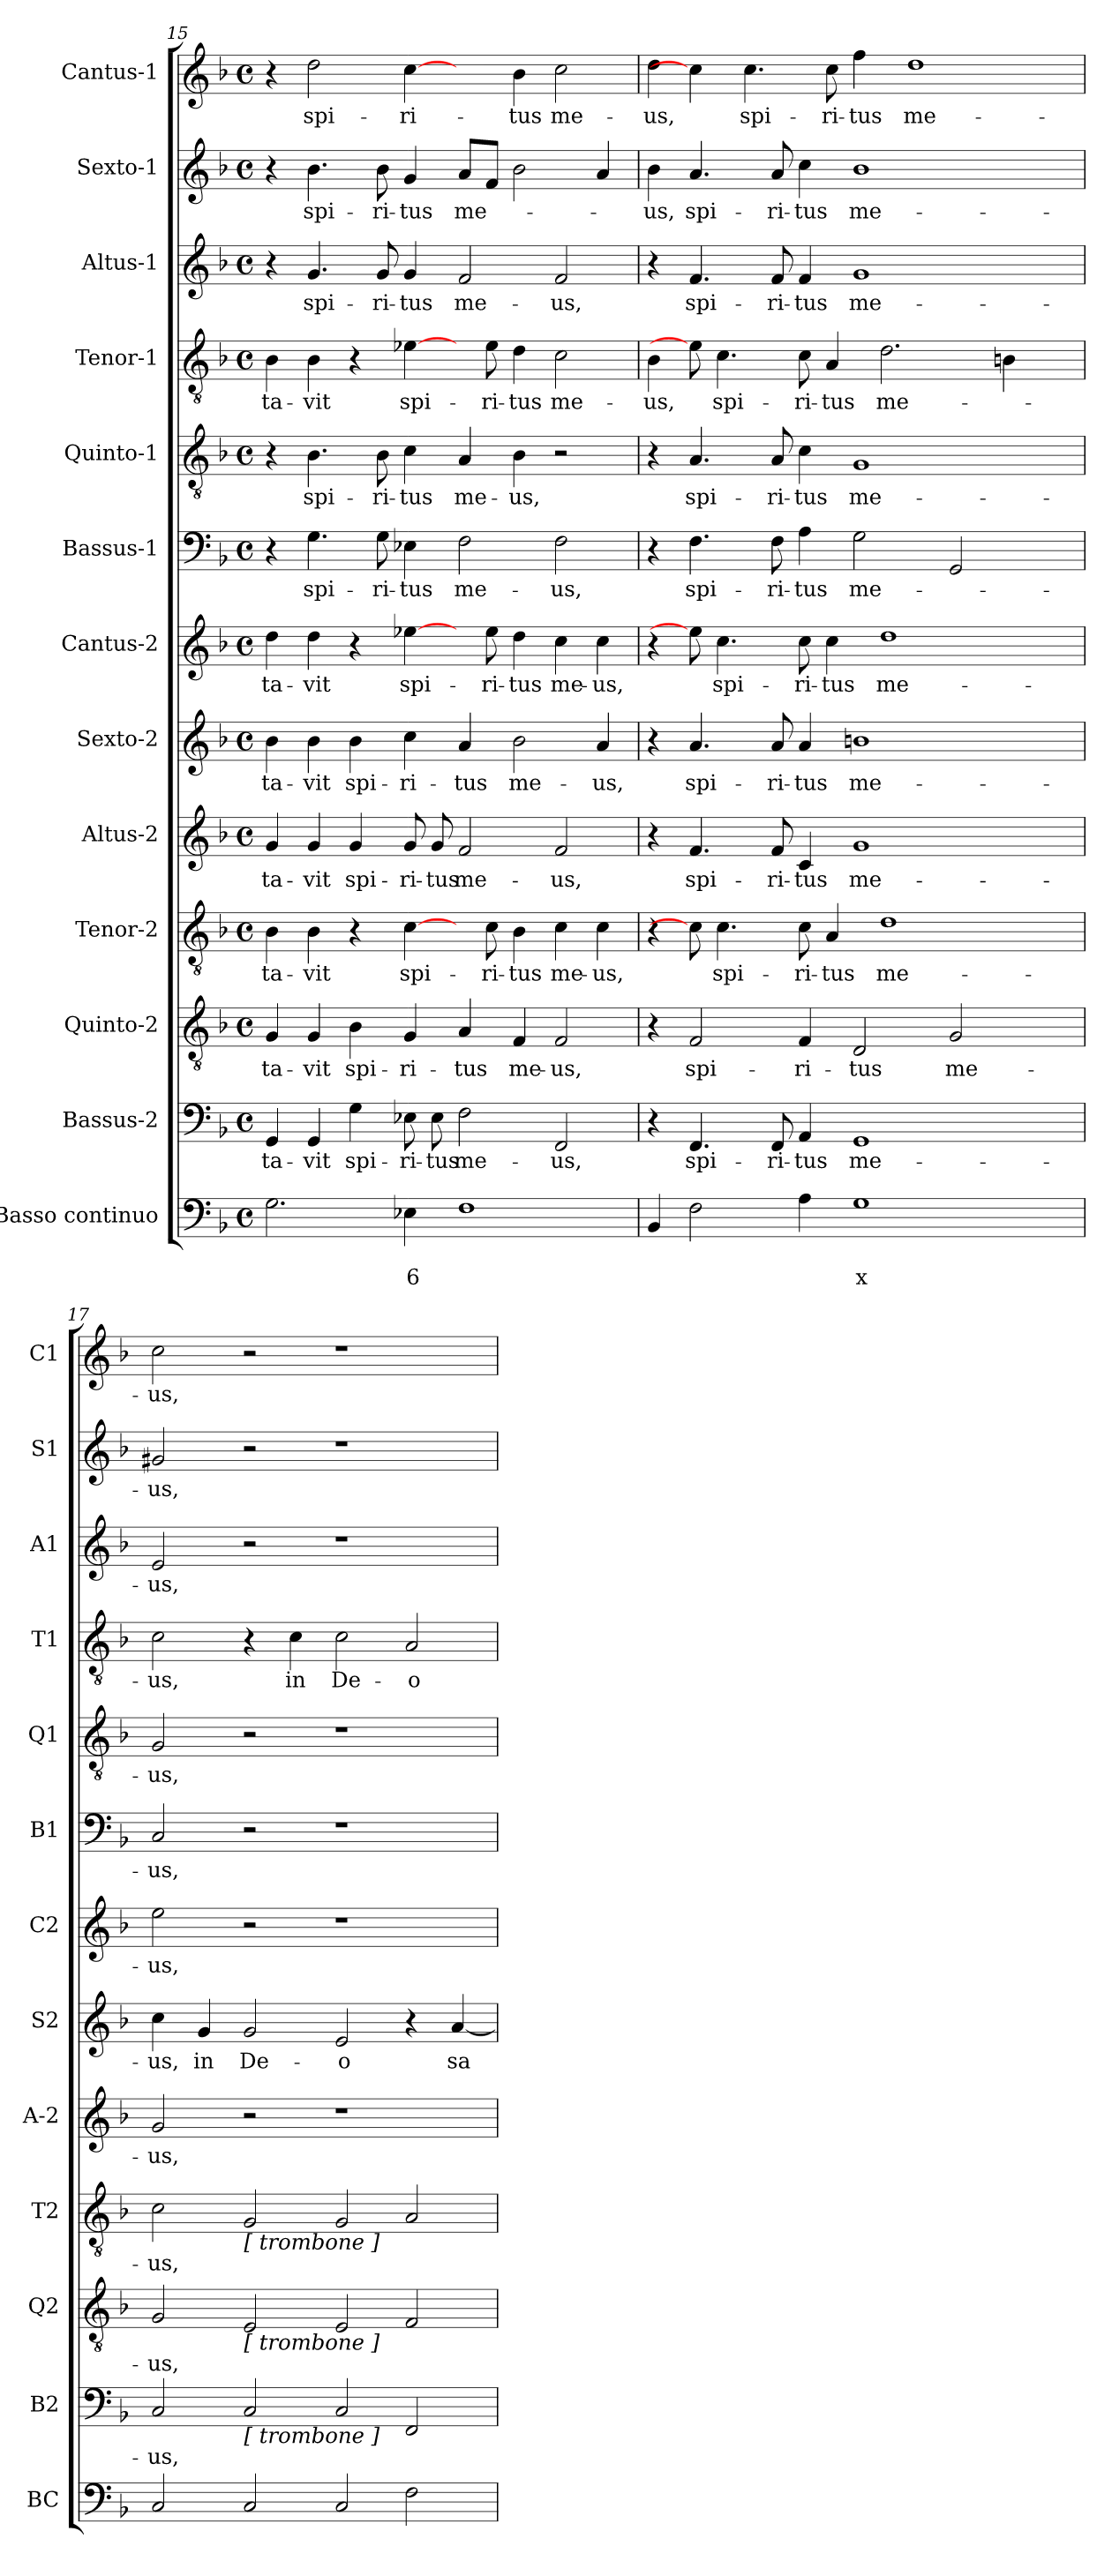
**kern	**text	**text	**kern	**text	**kern	**text	**kern	**text	**kern	**text	**kern	**text	**kern	**text	**kern	**text	**kern	**text	**kern	**text	**kern	**text	**kern	**text	**kern	**text
*part13	*part13	*part13	*part12	*part12	*part11	*part11	*part10	*part10	*part9	*part9	*part8	*part8	*part7	*part7	*part6	*part6	*part5	*part5	*part4	*part4	*part3	*part3	*part2	*part2	*part1	*part1
*staff13	*staff13	*staff13	*staff12	*staff12	*staff11	*staff11	*staff10	*staff10	*staff9	*staff9	*staff8	*staff8	*staff7	*staff7	*staff6	*staff6	*staff5	*staff5	*staff4	*staff4	*staff3	*staff3	*staff2	*staff2	*staff1	*staff1
*I"Basso continuo	*	*	*I"Bassus-2	*	*I"Quinto-2	*	*I"Tenor-2	*	*I"Altus-2	*	*I"Sexto-2	*	*I"Cantus-2	*	*I"Bassus-1	*	*I"Quinto-1	*	*I"Tenor-1	*	*I"Altus-1	*	*I"Sexto-1	*	*I"Cantus-1	*
*I'BC	*	*	*I'B2	*	*I'Q2	*	*I'T2	*	*I'A-2	*	*I'S2	*	*I'C2	*	*I'B1	*	*I'Q1	*	*I'T1	*	*I'A1	*	*I'S1	*	*I'C1	*
*clefF4	*	*	*clefF4	*	*clefGv2	*	*clefGv2	*	*clefG2	*	*clefG2	*	*clefG2	*	*clefF4	*	*clefGv2	*	*clefGv2	*	*clefG2	*	*clefG2	*	*clefG2	*
*k[b-]	*	*	*k[b-]	*	*k[b-]	*	*k[b-]	*	*k[b-]	*	*k[b-]	*	*k[b-]	*	*k[b-]	*	*k[b-]	*	*k[b-]	*	*k[b-]	*	*k[b-]	*	*k[b-]	*
*F:	*	*	*F:	*	*F:	*	*F:	*	*F:	*	*F:	*	*F:	*	*F:	*	*F:	*	*F:	*	*F:	*	*F:	*	*F:	*
*M4/4	*	*	*M4/4	*	*M4/4	*	*M4/4	*	*M4/4	*	*M4/4	*	*M4/4	*	*M4/4	*	*M4/4	*	*M4/4	*	*M4/4	*	*M4/4	*	*M4/4	*
*met(c)	*	*	*met(c)	*	*met(c)	*	*met(c)	*	*met(c)	*	*met(c)	*	*met(c)	*	*met(c)	*	*met(c)	*	*met(c)	*	*met(c)	*	*met(c)	*	*met(c)	*
=15	=15	=15	=15	=15	=15	=15	=15	=15	=15	=15	=15	=15	=15	=15	=15	=15	=15	=15	=15	=15	=15	=15	=15	=15	=15	=15
!	!	!	!	!LO:LY:b	!	!LO:LY:b	!	!LO:LY:b	!	!LO:LY:b	!	!LO:LY:b	!	!LO:LY:b	!	!	!	!	!	!LO:LY:b	!	!	!	!	!	!
2.G\	.	.	4GG/	-ta-	4G/	-ta-	4B-\	-ta-	4g/	-ta-	4b-\	-ta-	4dd\	-ta-	4r	.	4r	.	4B-\	-ta-	4r	.	4r	.	4r	.
!	!	!	!	!LO:LY:b	!	!LO:LY:b	!	!LO:LY:b	!	!LO:LY:b	!	!LO:LY:b	!	!LO:LY:b	!	!LO:LY:b	!	!LO:LY:b	!	!LO:LY:b	!	!LO:LY:b	!	!LO:LY:b	!	!LO:LY:b
.	.	.	4GG/	-vit	4G/	-vit	4B-\	-vit	4g/	-vit	4b-\	-vit	4dd\	-vit	4.G\	spi-	4.B-\	spi-	4B-\	-vit	4.g/	spi-	4.b-\	spi-	2dd\	spi-
!	!	!	!	!LO:LY:b	!	!LO:LY:b	!	!	!	!LO:LY:b	!	!LO:LY:b	!	!	!	!	!	!	!	!	!	!	!	!	!	!
.	.	.	4G\	spi-	4B-\	spi-	4r	.	4g/	spi-	4b-\	spi-	4r	.	.	.	.	.	4r	.	.	.	.	.	.	.
!	!	!	!	!	!	!	!	!	!	!	!	!	!	!	!	!LO:LY:b	!	!LO:LY:b	!	!	!	!LO:LY:b	!	!LO:LY:b	!	!
.	.	.	.	.	.	.	.	.	.	.	.	.	.	.	8G\	-ri-	8B-\	-ri-	.	.	8g/	-ri-	8b-\	-ri-	.	.
!	!	!LO:LY:b	!	!LO:LY:b	!	!LO:LY:b	!	!LO:LY:b	!	!LO:LY:b	!	!LO:LY:b	!	!LO:LY:b	!	!LO:LY:b	!	!LO:LY:b	!	!LO:LY:b	!	!LO:LY:b	!	!LO:LY:b	!	!LO:LY:b
4E-X\	.	6	8E-X\	-ri-	4G/	-ri-	[4c\	spi-	8g/	-ri-	4cc\	-ri-	[4ee-X\	spi-	4E-X\	-tus	4c\	-tus	[4e-X\	spi-	4g/	-tus	4g/	-tus	[4cc\	-ri-
!	!	!	!	!LO:LY:b	!	!	!	!	!	!LO:LY:b	!	!	!	!	!	!	!	!	!	!	!	!	!	!	!	!
.	.	.	8E-\	-tus	.	.	.	.	8g/	-tus	.	.	.	.	.	.	.	.	.	.	.	.	.	.	.	.
!	!	!	!	!LO:LY:b	!	!LO:LY:b	!	!	!	!LO:LY:b	!	!LO:LY:b	!	!	!	!LO:LY:b	!	!LO:LY:b	!	!	!	!LO:LY:b	!	!LO:LY:b	!	!
1F	.	.	2F\	me-	4A/	-tus	8ryy	.	2f/	me-	4a/	-tus	8ryy	.	2F\	me-	4A/	me-	8ryy	.	2f/	me-	8a/L	me-	4ryy	.
!	!	!	!	!	!	!	!	!LO:LY:b	!	!	!	!	!	!LO:LY:b	!	!	!	!	!	!LO:LY:b	!	!	!	!	!	!
.	.	.	.	.	.	.	8c\	-ri-	.	.	.	.	8ee-\	-ri-	.	.	.	.	8e-\	-ri-	.	.	8f/J	.	.	.
!	!	!	!	!	!	!LO:LY:b	!	!LO:LY:b	!	!	!	!LO:LY:b	!	!LO:LY:b	!	!	!	!LO:LY:b	!	!LO:LY:b	!	!	!	!	!	!LO:LY:b
.	.	.	.	.	4F/	me-	4B-\	-tus	.	.	2b-\	me-	4dd\	-tus	.	.	4B-\	-us,	4d\	-tus	.	.	2b-\	.	4b-\	-tus
!	!	!	!	!LO:LY:b	!	!LO:LY:b	!	!LO:LY:b	!	!LO:LY:b	!	!	!	!LO:LY:b	!	!LO:LY:b	!	!	!	!LO:LY:b	!	!LO:LY:b	!	!	!	!LO:LY:b
.	.	.	2FF/	-us,	2F/	-us,	4c\	me-	2f/	-us,	.	.	4cc\	me-	2F\	-us,	2r	.	2c\	me-	2f/	-us,	.	.	2cc\	me-
!	!	!	!	!	!	!	!	!LO:LY:b	!	!	!	!LO:LY:b	!	!LO:LY:b	!	!	!	!	!	!	!	!	!	!	!	!
.	.	.	.	.	.	.	4c\	-us,	.	.	4a/	-us,	4cc\	-us,	.	.	.	.	.	.	.	.	4a/	.	.	.
=16	=16	=16	=16	=16	=16	=16	=16	=16	=16	=16	=16	=16	=16	=16	=16	=16	=16	=16	=16	=16	=16	=16	=16	=16	=16	=16
!	!	!	!	!	!	!	!	!	!	!	!	!	!	!	!	!	!	!	!	!LO:LY:b	!	!	!	!LO:LY:b	!	!LO:LY:b
4BB-/	.	.	4r	.	4r	.	4r	.	4r	.	4r	.	4r	.	4r	.	4r	.	4B-\	-us,	4r	.	4b-\	-us,	4dd\	-us,
!	!	!	!	!LO:LY:b	!	!LO:LY:b	!	!	!	!LO:LY:b	!	!LO:LY:b	!	!	!	!LO:LY:b	!	!LO:LY:b	!	!	!	!LO:LY:b	!	!LO:LY:b	!	!
2F\	.	.	4.FF/	spi-	2F/	spi-	8c\]	.	4.f/	spi-	4.a/	spi-	8ee-\]	.	4.F\	spi-	4.A/	spi-	8e-\]	.	4.f/	spi-	4.a/	spi-	4cc\]	.
!	!	!	!	!	!	!	!	!LO:LY:b	!	!	!	!	!	!LO:LY:b	!	!	!	!	!	!LO:LY:b	!	!	!	!	!	!
.	.	.	.	.	.	.	4.c\	spi-	.	.	.	.	4.cc\	spi-	.	.	.	.	4.c\	spi-	.	.	.	.	.	.
!	!	!	!	!	!	!	!	!	!	!	!	!	!	!	!	!	!	!	!	!	!	!	!	!	!	!LO:LY:b
.	.	.	.	.	.	.	.	.	.	.	.	.	.	.	.	.	.	.	.	.	.	.	.	.	4.cc\	spi-
!	!	!	!	!LO:LY:b	!	!	!	!	!	!LO:LY:b	!	!LO:LY:b	!	!	!	!LO:LY:b	!	!LO:LY:b	!	!	!	!LO:LY:b	!	!LO:LY:b	!	!
.	.	.	8FF/	-ri-	.	.	.	.	8f/	-ri-	8a/	-ri-	.	.	8F\	-ri-	8A/	-ri-	.	.	8f/	-ri-	8a/	-ri-	.	.
!	!	!	!	!LO:LY:b	!	!LO:LY:b	!	!LO:LY:b	!	!LO:LY:b	!	!LO:LY:b	!	!LO:LY:b	!	!LO:LY:b	!	!LO:LY:b	!	!LO:LY:b	!	!LO:LY:b	!	!LO:LY:b	!	!
4A\	.	.	4AA/	-tus	4F/	-ri-	8c\	-ri-	4c/	-tus	4a/	-tus	8cc\	-ri-	4A\	-tus	4c\	-tus	8c\	-ri-	4f/	-tus	4cc\	-tus	.	.
!	!	!	!	!	!	!	!	!LO:LY:b	!	!	!	!	!	!LO:LY:b	!	!	!	!	!	!LO:LY:b	!	!	!	!	!	!LO:LY:b
.	.	.	.	.	.	.	4A/	-tus	.	.	.	.	4cc\	-tus	.	.	.	.	4A/	-tus	.	.	.	.	8cc\	-ri-
!	!	!LO:LY:b	!	!LO:LY:b	!	!LO:LY:b	!	!	!	!LO:LY:b	!	!LO:LY:b	!	!	!	!LO:LY:b	!	!LO:LY:b	!	!	!	!LO:LY:b	!	!LO:LY:b	!	!LO:LY:b
1G	.	x	1GG	me-	2D/	-tus	.	.	1g	me-	1bn	me-	.	.	2G\	me-	1G	me-	.	.	1g	me-	1b-	me-	4ff\	-tus
!	!	!	!	!	!	!	!	!LO:LY:b	!	!	!	!	!	!LO:LY:b	!	!	!	!	!	!LO:LY:b	!	!	!	!	!	!
.	.	.	.	.	.	.	1d	me-	.	.	.	.	1dd	me-	.	.	.	.	2.d\	me-	.	.	.	.	.	.
!	!	!	!	!	!	!	!	!	!	!	!	!	!	!	!	!	!	!	!	!	!	!	!	!	!	!LO:LY:b
.	.	.	.	.	.	.	.	.	.	.	.	.	.	.	.	.	.	.	.	.	.	.	.	.	1dd	me-
!	!	!	!	!	!	!LO:LY:b	!	!	!	!	!	!	!	!	!	!	!	!	!	!	!	!	!	!	!	!
.	.	.	.	.	2G/	me-	.	.	.	.	.	.	.	.	2GG/	.	.	.	.	.	.	.	.	.	.	.
.	.	.	.	.	.	.	.	.	.	.	.	.	.	.	.	.	.	.	4Bn\	.	.	.	.	.	.	.
4ryy	.	.	4ryy	.	4ryy	.	.	.	4ryy	.	4ryy	.	.	.	4ryy	.	4ryy	.	.	.	4ryy	.	4ryy	.	.	.
.	.	.	.	.	.	.	8ryy	.	.	.	.	.	8ryy	.	.	.	.	.	8ryy	.	.	.	.	.	.	.
=17	=17	=17	=17	=17	=17	=17	=17	=17	=17	=17	=17	=17	=17	=17	=17	=17	=17	=17	=17	=17	=17	=17	=17	=17	=17	=17
!	!	!	!	!LO:LY:b	!	!LO:LY:b	!	!LO:LY:b	!	!LO:LY:b	!	!LO:LY:b	!	!LO:LY:b	!	!LO:LY:b	!	!LO:LY:b	!	!LO:LY:b	!	!LO:LY:b	!	!LO:LY:b	!	!LO:LY:b
2C/	.	.	2C/	-us,	2G/	-us,	2c\	-us,	2g/	-us,	4cc\	-us,	2ee\	-us,	2C/	-us,	2G/	-us,	2c\	-us,	2e/	-us,	2g#X/	-us,	2cc\	-us,
!	!	!	!	!	!	!	!	!	!	!	!	!LO:LY:b	!	!	!	!	!	!	!	!	!	!	!	!	!	!
.	.	.	.	.	.	.	.	.	.	.	4g/	in	.	.	.	.	.	.	.	.	.	.	.	.	.	.
!	!	!	!	!	!	!	!LO:TX:b:i:t=[ trombone ]	!	!	!	!	!	!	!	!	!	!	!	!	!	!	!	!	!	!	!
!	!	!	!	!	!LO:TX:b:i:t=[ trombone ]	!	!	!	!	!	!	!	!	!	!	!	!	!	!	!	!	!	!	!	!	!
!	!	!	!LO:TX:b:i:t=[ trombone ]	!	!	!	!	!	!	!	!	!	!	!	!	!	!	!	!	!	!	!	!	!	!	!
!	!	!	!	!	!	!	!	!	!	!	!	!LO:LY:b	!	!	!	!	!	!	!	!	!	!	!	!	!	!
2C/	.	.	2C/	.	2E/	.	2G/	.	2r	.	2g/	De-	2r	.	2r	.	2r	.	4r	.	2r	.	2r	.	2r	.
!	!	!	!	!	!	!	!	!	!	!	!	!	!	!	!	!	!	!	!	!LO:LY:b	!	!	!	!	!	!
.	.	.	.	.	.	.	.	.	.	.	.	.	.	.	.	.	.	.	4c\	in	.	.	.	.	.	.
!	!	!	!	!	!	!	!	!	!	!	!	!LO:LY:b	!	!	!	!	!	!	!	!LO:LY:b	!	!	!	!	!	!
2C/	.	.	2C/	.	2E/	.	2G/	.	1r	.	2e/	-o	1r	.	1r	.	1r	.	2c\	De-	1r	.	1r	.	1r	.
!	!	!	!	!	!	!	!	!	!	!	!	!	!	!	!	!	!	!	!	!LO:LY:b	!	!	!	!	!	!
2F\	.	.	2FF/	.	2F/	.	2A/	.	.	.	4r	.	.	.	.	.	.	.	2A/	-o	.	.	.	.	.	.
!	!	!	!	!	!	!	!	!	!	!	!	!LO:LY:b	!	!	!	!	!	!	!	!	!	!	!	!	!	!
.	.	.	.	.	.	.	.	.	.	.	[4a/	sa-	.	.	.	.	.	.	.	.	.	.	.	.	.	.
=	=	=	=	=	=	=	=	=	=	=	=	=	=	=	=	=	=	=	=	=	=	=	=	=	=	=
*-	*-	*-	*-	*-	*-	*-	*-	*-	*-	*-	*-	*-	*-	*-	*-	*-	*-	*-	*-	*-	*-	*-	*-	*-	*-	*-
